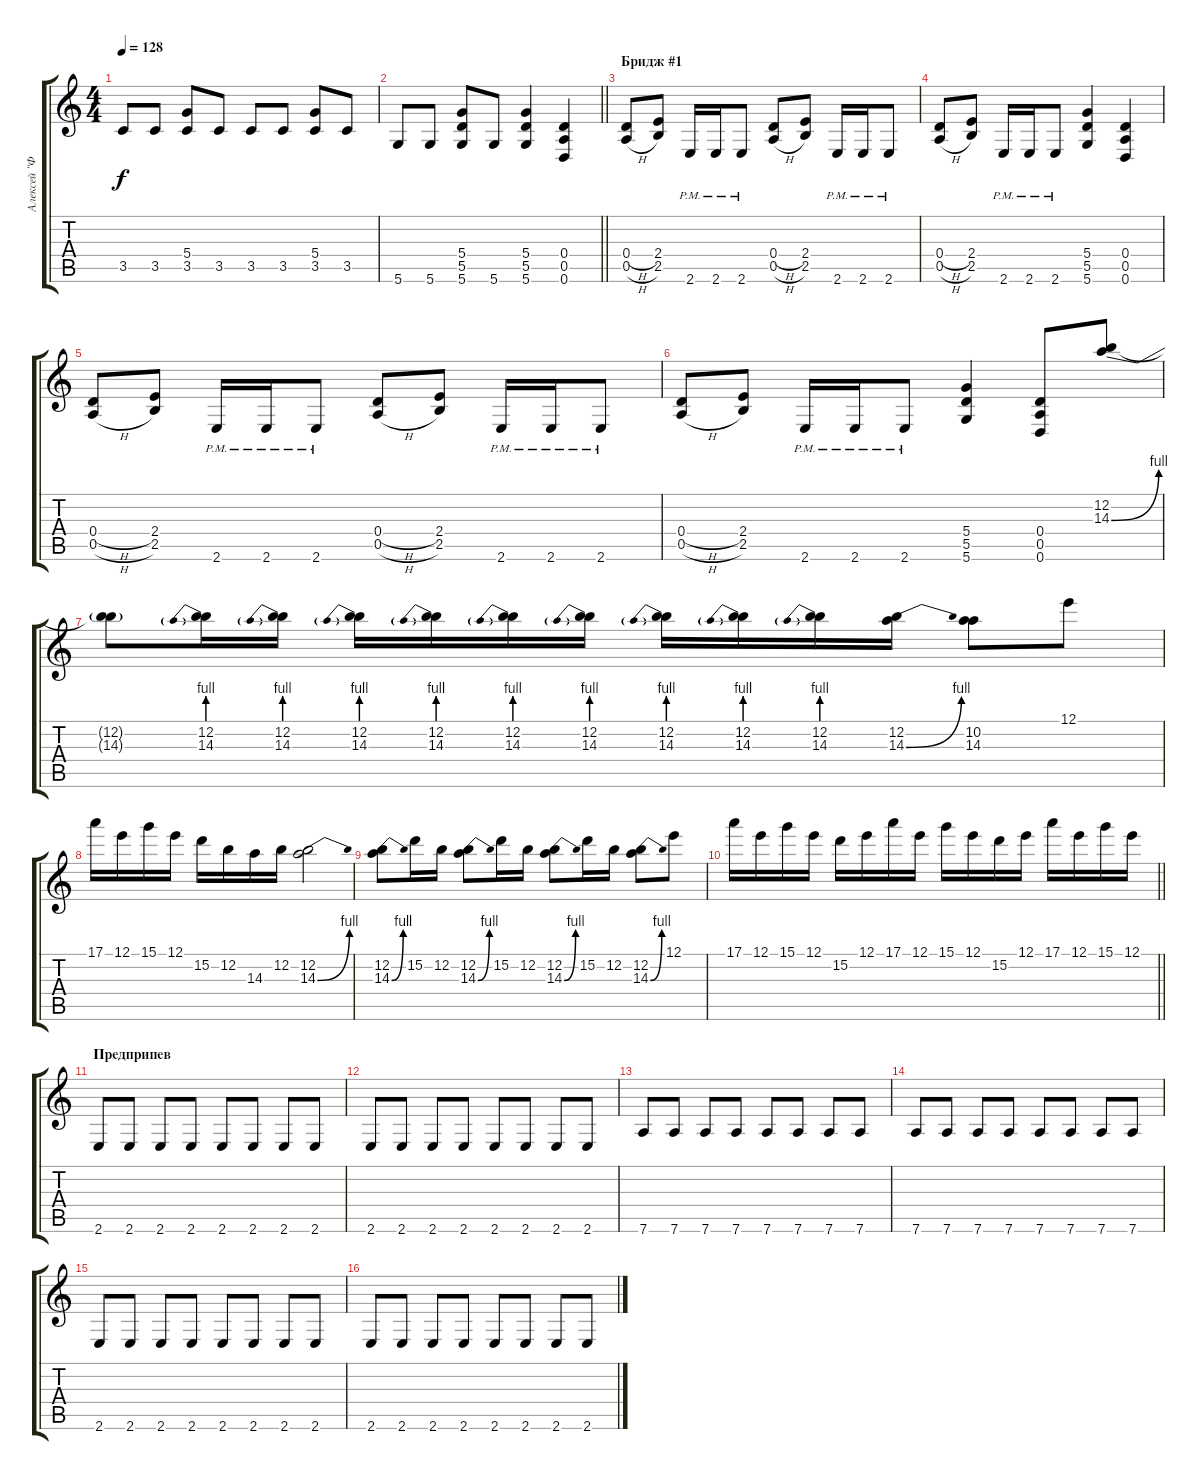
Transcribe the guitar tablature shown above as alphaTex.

\track ("Алексей \"Феникс\" Аликин" "Алексей \"Ф") {instrument distortionguitar}
\staff {score tabs}
\tuning (E4 B3 G3 D3 A2 D2) {hide}
\ts (4 4)
\tempo 128
\clef g2
\ks c
3.5.8{dy f} 3.5.8 (5.4 3.5).8 3.5.8 3.5.8 3.5.8 (5.4 3.5).8 3.5.8 |
\barLineRight lightlight
5.6.8 5.6.8 (5.4 5.5 5.6).8 5.6.8 (5.4 5.5 5.6).4 (0.4 0.5 0.6).4 |
\section ("" "Бридж #1")
(0.4{h} 0.5{h}).8 (2.4 2.5).8 2.6{pm}.16 2.6{pm}.16 2.6{pm}.8 (0.4{h} 0.5{h}).8 (2.4 2.5).8 2.6{pm}.16 2.6{pm}.16 2.6{pm}.8 |
(0.4{h} 0.5{h}).8 (2.4 2.5).8 2.6{pm}.16 2.6{pm}.16 2.6{pm}.8 (5.4 5.5 5.6).4 (0.4 0.5 0.6).4 |
(0.4{h} 0.5{h}).8 (2.4 2.5).8 2.6{pm}.16 2.6{pm}.16 2.6{pm}.8 (0.4{h} 0.5{h}).8 (2.4 2.5).8 2.6{pm}.16 2.6{pm}.16 2.6{pm}.8 |
(0.4{h} 0.5{h}).8 (2.4 2.5).8 2.6{pm}.16 2.6{pm}.16 2.6{pm}.8 (5.4 5.5 5.6).4 (0.4 0.5 0.6).8 (12.2 14.3{be (bend 0 0 60 4)}).8 |
(12.2{t} 14.3{t}).8 (12.2 14.3{be (prebend 0 4 60 4)}).16 (12.2 14.3{be (prebend 0 4 60 4)}).16 (12.2 14.3{be (prebend 0 4 60 4)}).16 (12.2 14.3{be (prebend 0 4 60 4)}).16 (12.2 14.3{be (prebend 0 4 60 4)}).16 (12.2 14.3{be (prebend 0 4 60 4)}).16 (12.2 14.3{be (prebend 0 4 60 4)}).16 (12.2 14.3{be (prebend 0 4 60 4)}).16 (12.2 14.3{be (prebend 0 4 60 4)}).16 (12.2 14.3{be (bend 0 0 60 4)}).16 (10.2 14.3).8 12.1.8 |
17.1.16 12.1.16 15.1.16 12.1.16 15.2.16 12.2.16 14.3.16 12.2.16 (12.2 14.3{be (bend 0 0 60 4)}).2 |
(12.2 14.3{be (bend 0 0 60 4)}).8 15.2.16 12.2.16 (12.2 14.3{be (bend 0 0 60 4)}).8 15.2.16 12.2.16 (12.2 14.3{be (bend 0 0 60 4)}).8 15.2.16 12.2.16 (12.2 14.3{be (bend 0 0 60 4)}).8 12.1.8 |
\barLineRight lightlight
17.1.16 12.1.16 15.1.16 12.1.16 15.2.16 12.1.16 17.1.16 12.1.16 15.1.16 12.1.16 15.2.16 12.1.16 17.1.16 12.1.16 15.1.16 12.1.16 |
\section ("" "Предприпев")
2.6.8 2.6.8 2.6.8 2.6.8 2.6.8 2.6.8 2.6.8 2.6.8 |
2.6.8 2.6.8 2.6.8 2.6.8 2.6.8 2.6.8 2.6.8 2.6.8 |
7.6.8 7.6.8 7.6.8 7.6.8 7.6.8 7.6.8 7.6.8 7.6.8 |
7.6.8 7.6.8 7.6.8 7.6.8 7.6.8 7.6.8 7.6.8 7.6.8 |
2.6.8 2.6.8 2.6.8 2.6.8 2.6.8 2.6.8 2.6.8 2.6.8 |
2.6.8 2.6.8 2.6.8 2.6.8 2.6.8 2.6.8 2.6.8 2.6.8
